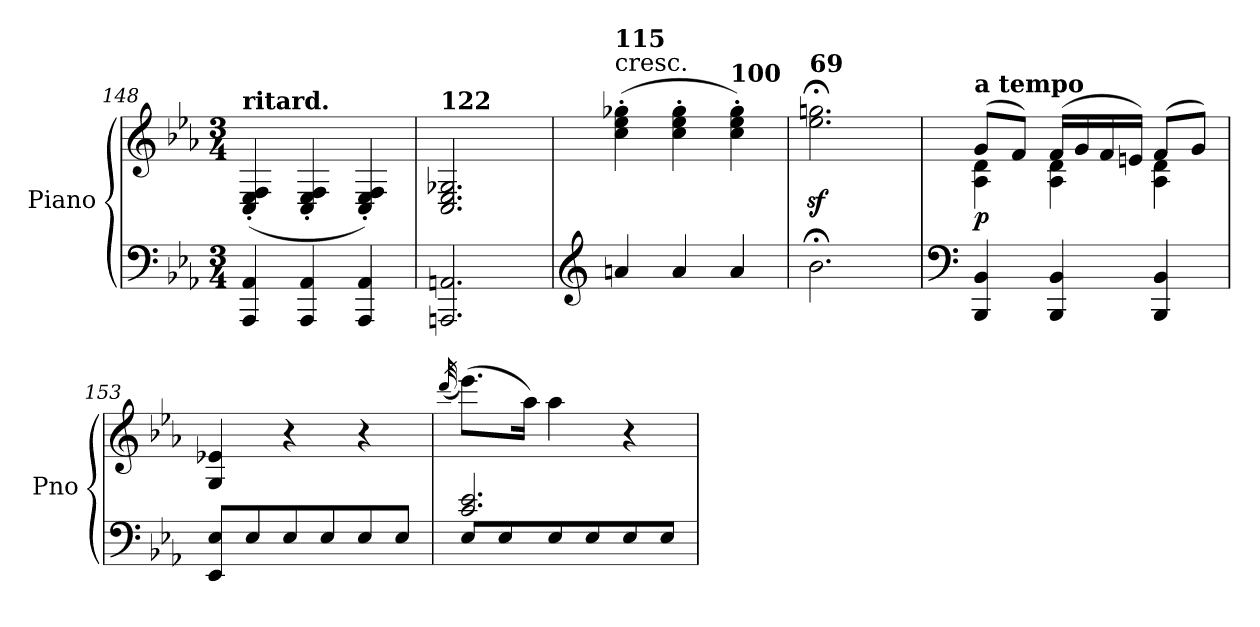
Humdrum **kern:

**kern	**kern	**dynam
*part1	*part1	*part1
*staff2	*staff1	*staff1/2
*I"Piano	*	*
*I'Pno	*	*
*clefF4	*clefG2	*
*k[b-e-a-]	*k[b-e-a-]	*
*E-:	*E-:	*
*M3/4	*M3/4	*
=148	=148	=148
!	!LO:TX:a:B:t=ritard.	!
4AAA-/ 4AA-/	(<4C/' 4E-/' 4F/'	.
4AAA-/ 4AA-/	4C/' 4E-/' 4F/'	.
4AAA-/ 4AA-/	4C/' 4E-/' 4F/')	.
=149	=149	=149
!	!LO:TX:a:B:t=122	!
2.AAAn/ 2.AAn/	2.C/ 2.E-/ 2.G-X/	.
!!LO:LB:g=z
=150	=150	=150
*clefG2	*	*
!	!LO:TX:a:t=cresc.	!
!	!LO:TX:a:B:t=115	!
4an/	(>4cc\' 4ee-\' 4gg-X\'	.
4a/	4cc\' 4ee-\' 4gg-\'	.
!	!LO:TX:a:B:t=100	!
4a/	4cc\' 4ee-\' 4gg-\')	.
=151	=151	=151
!	!LO:TX:a:B:t=69	!
2.b-;<\	2.ee-\z<;< 2.ggn\z<;<	.
=152	=152	=152
*clefF4	*	*
*	*^	*
!	!LO:TX:a:B:t=a tempo	!	!
!	!	!	!LO:DY:b
4BBB-/ 4BB-/	(>8g/L	4A-\ 4d\	p
.	8f/J)	.	.
4BBB-/ 4BB-/	(>16f/LL	4A-\ 4d\	.
.	16g/	.	.
.	16f/	.	.
.	16en/JJ)	.	.
4BBB-/ 4BB-/	(>8f/L	4A-\ 4d\	.
.	8g/J)	.	.
*	*v	*v	*
=153	=153	=153
8EE-/ 8E-/L	4G/ 4e-X/	.
8E-/	.	.
8E-/	4r	.
8E-/	.	.
8E-/	4r	.
8E-/J	.	.
=154	=154	=154
.	(<32qddd/	.
*^	*	*
8E-/L	2.c/ 2.e-/	(>8.eee-\L)	.
8E-/	.	.	.
.	.	16aa-\Jk)	.
8E-/	.	4aa-\	.
8E-/	.	.	.
8E-/	.	4r	.
8E-/J	.	.	.
*v	*v	*	*
=	=	=
*-	*-	*-
